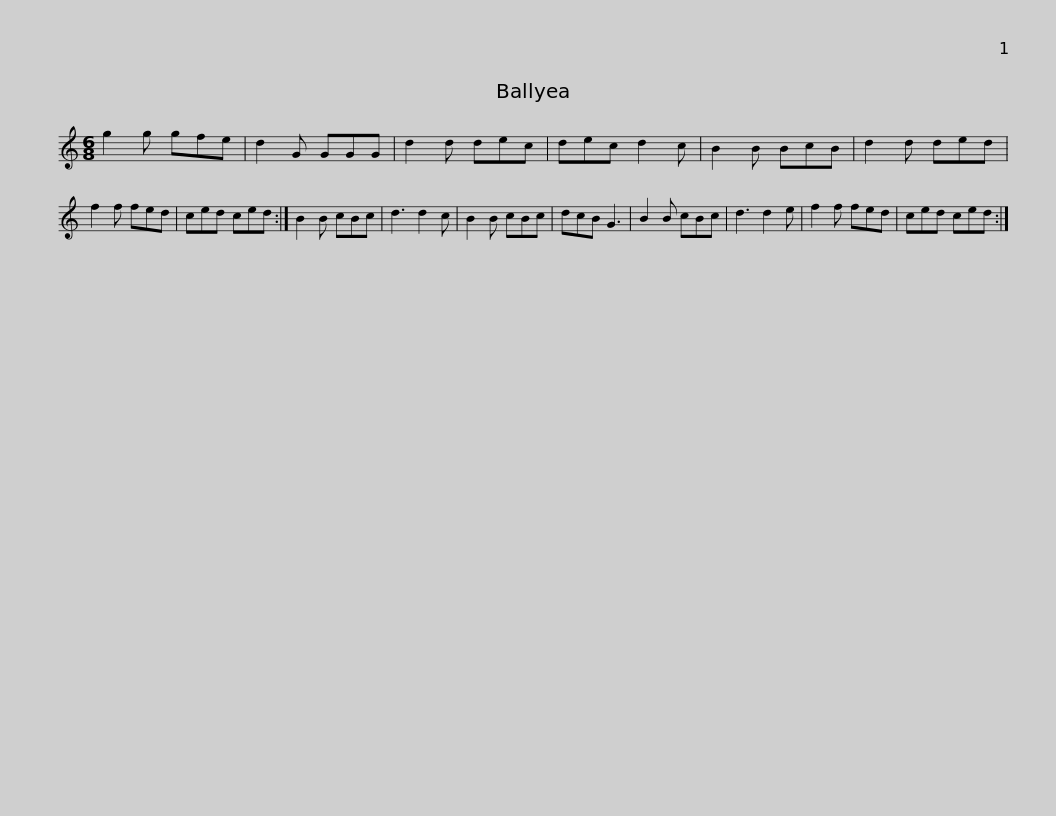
X:1
L:1/8
M:6/8
I:linebreak $
K:C
V:1 treble
V:1
 g2 g gfe | d2 G GGG | d2 d dec | dec d2 c | B2 B BcB | %5
 d2 d ded | f2 f fed | ced ced :|$ B2 B cBc | d3 d2 c | %10
 B2 B cBc | dcB G3 | B2 B cBc | d3 d2 e | f2 f fed | %15
 ced ced :| %16
